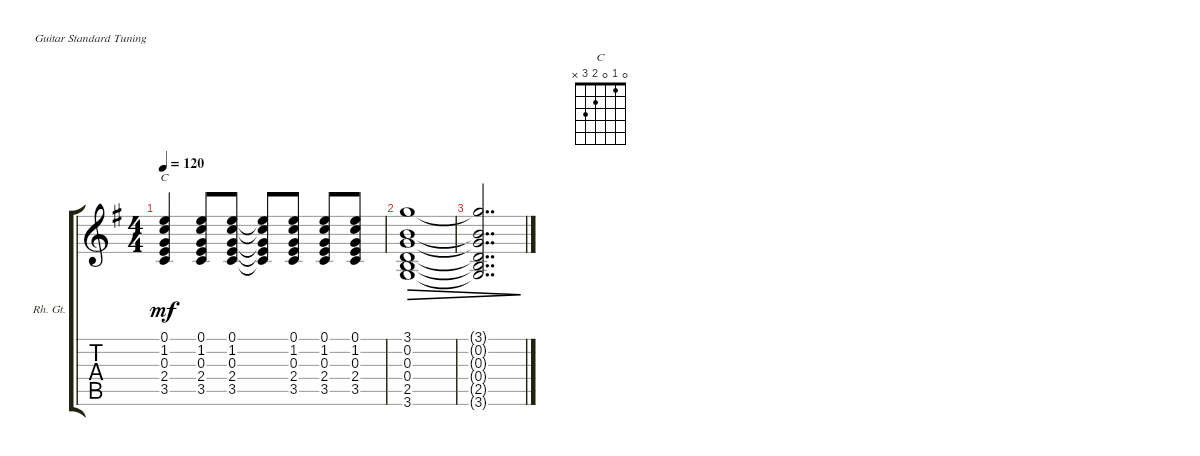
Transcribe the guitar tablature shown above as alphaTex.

\defaultSystemsLayout 4
\bracketExtendMode groupsimilarinstruments
\useSystemSignSeparator
\multiTrackTrackNamePolicy allsystems
\firstSystemTrackNameOrientation horizontal
\otherSystemsTrackNameOrientation horizontal
\track ("Rhytm Guitar" "Rh. Gt.") {multiBarRest instrument overdrivenguitar}
\staff {score tabs}
\tuning (E4 B3 G3 D3 A2 E2)
\chord ("C" 0 1 0 2 3 x)
\ts (4 4)
\tempo 120
\clef g2
\ks g
(1.2 0.3 2.4 3.5 0.1).4{ch "C" dy mf} (1.2 0.3 2.4 3.5 0.1).8 (1.2 0.3 2.4 3.5 0.1).8 (1.2{t} 0.3{t} 2.4{t} 3.5{t} 0.1{t}).8 (1.2 0.3 2.4 3.5 0.1).8 (1.2 0.3 2.4 3.5 0.1).8 (1.2 0.3 2.4 3.5 0.1).8 |
(3.6 2.5 0.4 0.3 0.2 3.1).1{dec} |
(3.6{t} 2.5{t} 0.4{t} 0.3{t} 0.2{t} 3.1{t}).2{dd dec}
